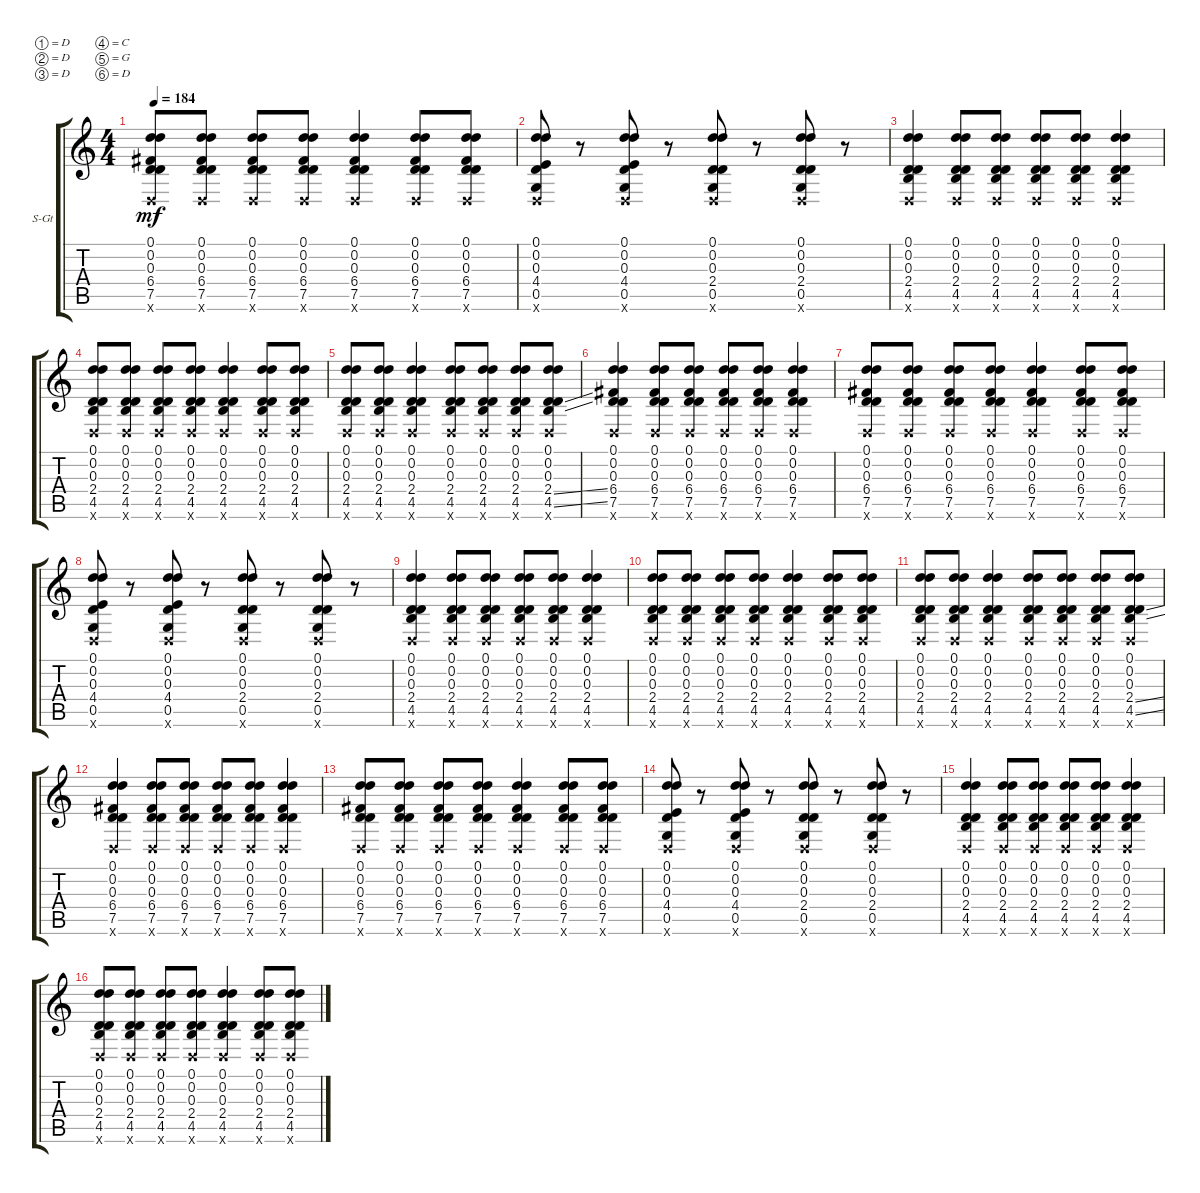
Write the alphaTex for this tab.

\defaultSystemsLayout 4
\bracketExtendMode groupsimilarinstruments
\firstSystemTrackNameOrientation horizontal
\otherSystemsTrackNameOrientation horizontal
\track ("Steel Guitar" "S-Gt") {instrument acousticguitarsteel}
\staff {score tabs}
\tuning (D4 D4 D3 C3 G2 D2)
\ts (4 4)
\tempo 184
\clef g2
\ks c
(0.1 0.2 0.3 6.4 7.5 0.6{x}).8{dy mf} (0.1 0.2 0.3 6.4 7.5 0.6{x}).8 (0.1 0.2 0.3 6.4 7.5 0.6{x}).8 (0.1 0.2 0.3 6.4 7.5 0.6{x}).8 (0.1 0.2 0.3 6.4 7.5 0.6{x}).4 (0.1 0.2 0.3 6.4 7.5 0.6{x}).8 (0.6{x} 7.5 6.4 0.3 0.2 0.1).8 |
(0.1 0.2 0.3 4.4 0.5 0.6{x}).8 r.8 (0.1 0.2 0.3 4.4 0.5 0.6{x}).8 r.8 (0.1 0.2 0.3 2.4 0.5 0.6{x}).8 r.8 (0.1 0.2 0.3 2.4 0.5 0.6{x}).8 r.8 |
(0.1 0.2 0.3 2.4 4.5 0.6{x}).4 (0.1 0.2 0.3 2.4 4.5 0.6{x}).8 (0.1 0.2 0.3 2.4 4.5 0.6{x}).8 (0.1 0.2 0.3 2.4 4.5 0.6{x}).8 (0.1 0.2 0.3 2.4 4.5 0.6{x}).8 (0.1 0.2 0.3 2.4 4.5 0.6{x}).4 |
(0.1 0.2 0.3 2.4 4.5 0.6{x}).8 (0.1 0.2 0.3 2.4 4.5 0.6{x}).8 (0.1 0.2 0.3 2.4 4.5 0.6{x}).8 (0.1 0.2 0.3 2.4 4.5 0.6{x}).8 (0.1 0.2 0.3 2.4 4.5 0.6{x}).4 (0.1 0.2 0.3 2.4 4.5 0.6{x}).8 (0.1 0.2 0.3 2.4 4.5 0.6{x}).8 |
(0.1 0.2 0.3 2.4 4.5 0.6{x}).8 (0.1 0.2 0.3 2.4 4.5 0.6{x}).8 (0.1 0.2 0.3 2.4 4.5 0.6{x}).4 (0.1 0.2 0.3 2.4 4.5 0.6{x}).8 (0.1 0.2 0.3 2.4 4.5 0.6{x}).8 (0.1 0.2 0.3 2.4 4.5 0.6{x}).8 (0.1 0.2 0.3 2.4{ss} 4.5{ss} 0.6{x}).8 |
(0.1 0.2 0.3 6.4 7.5 0.6{x}).4 (0.1 0.2 0.3 6.4 7.5 0.6{x}).8 (0.1 0.2 0.3 6.4 7.5 0.6{x}).8 (0.1 0.2 0.3 6.4 7.5 0.6{x}).8 (0.1 0.2 0.3 6.4 7.5 0.6{x}).8 (0.1 0.2 0.3 6.4 7.5 0.6{x}).4 |
(0.1 0.2 0.3 6.4 7.5 0.6{x}).8 (0.1 0.2 0.3 6.4 7.5 0.6{x}).8 (0.1 0.2 0.3 6.4 7.5 0.6{x}).8 (0.1 0.2 0.3 6.4 7.5 0.6{x}).8 (0.1 0.2 0.3 6.4 7.5 0.6{x}).4 (0.1 0.2 0.3 6.4 7.5 0.6{x}).8 (0.6{x} 7.5 6.4 0.3 0.2 0.1).8 |
(0.1 0.2 0.3 4.4 0.5 0.6{x}).8 r.8 (0.1 0.2 0.3 4.4 0.5 0.6{x}).8 r.8 (0.1 0.2 0.3 2.4 0.5 0.6{x}).8 r.8 (0.1 0.2 0.3 2.4 0.5 0.6{x}).8 r.8 |
(0.1 0.2 0.3 2.4 4.5 0.6{x}).4 (0.1 0.2 0.3 2.4 4.5 0.6{x}).8 (0.1 0.2 0.3 2.4 4.5 0.6{x}).8 (0.1 0.2 0.3 2.4 4.5 0.6{x}).8 (0.1 0.2 0.3 2.4 4.5 0.6{x}).8 (0.1 0.2 0.3 2.4 4.5 0.6{x}).4 |
(0.1 0.2 0.3 2.4 4.5 0.6{x}).8 (0.1 0.2 0.3 2.4 4.5 0.6{x}).8 (0.1 0.2 0.3 2.4 4.5 0.6{x}).8 (0.1 0.2 0.3 2.4 4.5 0.6{x}).8 (0.1 0.2 0.3 2.4 4.5 0.6{x}).4 (0.1 0.2 0.3 2.4 4.5 0.6{x}).8 (0.1 0.2 0.3 2.4 4.5 0.6{x}).8 |
(0.1 0.2 0.3 2.4 4.5 0.6{x}).8 (0.1 0.2 0.3 2.4 4.5 0.6{x}).8 (0.1 0.2 0.3 2.4 4.5 0.6{x}).4 (0.1 0.2 0.3 2.4 4.5 0.6{x}).8 (0.1 0.2 0.3 2.4 4.5 0.6{x}).8 (0.1 0.2 0.3 2.4 4.5 0.6{x}).8 (0.1 0.2 0.3 2.4{ss} 4.5{ss} 0.6{x}).8 |
(0.1 0.2 0.3 6.4 7.5 0.6{x}).4 (0.1 0.2 0.3 6.4 7.5 0.6{x}).8 (0.1 0.2 0.3 6.4 7.5 0.6{x}).8 (0.1 0.2 0.3 6.4 7.5 0.6{x}).8 (0.1 0.2 0.3 6.4 7.5 0.6{x}).8 (0.1 0.2 0.3 6.4 7.5 0.6{x}).4 |
(0.1 0.2 0.3 6.4 7.5 0.6{x}).8 (0.1 0.2 0.3 6.4 7.5 0.6{x}).8 (0.1 0.2 0.3 6.4 7.5 0.6{x}).8 (0.1 0.2 0.3 6.4 7.5 0.6{x}).8 (0.1 0.2 0.3 6.4 7.5 0.6{x}).4 (0.1 0.2 0.3 6.4 7.5 0.6{x}).8 (0.6{x} 7.5 6.4 0.3 0.2 0.1).8 |
(0.1 0.2 0.3 4.4 0.5 0.6{x}).8 r.8 (0.1 0.2 0.3 4.4 0.5 0.6{x}).8 r.8 (0.1 0.2 0.3 2.4 0.5 0.6{x}).8 r.8 (0.1 0.2 0.3 2.4 0.5 0.6{x}).8 r.8 |
(0.1 0.2 0.3 2.4 4.5 0.6{x}).4 (0.1 0.2 0.3 2.4 4.5 0.6{x}).8 (0.1 0.2 0.3 2.4 4.5 0.6{x}).8 (0.1 0.2 0.3 2.4 4.5 0.6{x}).8 (0.1 0.2 0.3 2.4 4.5 0.6{x}).8 (0.1 0.2 0.3 2.4 4.5 0.6{x}).4 |
(0.1 0.2 0.3 2.4 4.5 0.6{x}).8 (0.1 0.2 0.3 2.4 4.5 0.6{x}).8 (0.1 0.2 0.3 2.4 4.5 0.6{x}).8 (0.1 0.2 0.3 2.4 4.5 0.6{x}).8 (0.1 0.2 0.3 2.4 4.5 0.6{x}).4 (0.1 0.2 0.3 2.4 4.5 0.6{x}).8 (0.1 0.2 0.3 2.4 4.5 0.6{x}).8
